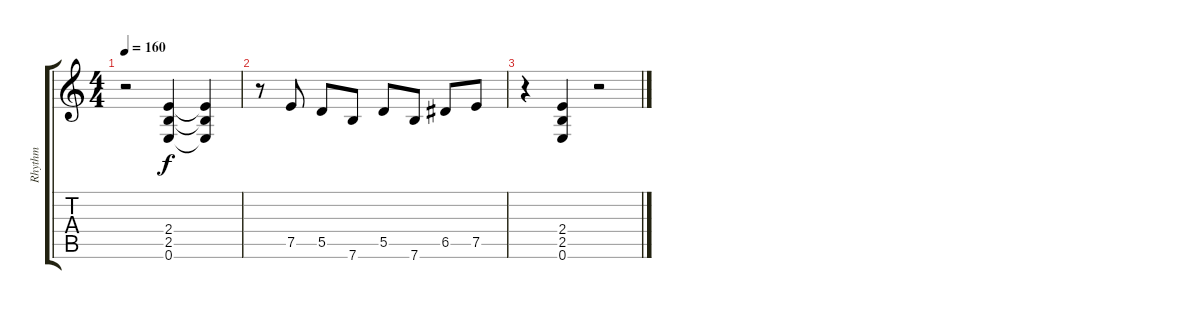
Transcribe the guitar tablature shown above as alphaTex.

\track ("Rhythm" "Rhythm") {instrument overdrivenguitar}
\staff {score tabs}
\tuning (E4 B3 G3 D3 A2 E2) {hide}
\ts (4 4)
\tempo 160
\clef g2
\ks c
r.2{dy f} (2.4{t} 2.5{t} 0.6{t}).4 (2.4{t} 2.5{t} 0.6{t}).4 |
r.8 7.5.8 5.5.8 7.6.8 5.5.8 7.6.8 6.5.8 7.5.8 |
r.4 (2.4 2.5 0.6).4 r.2
